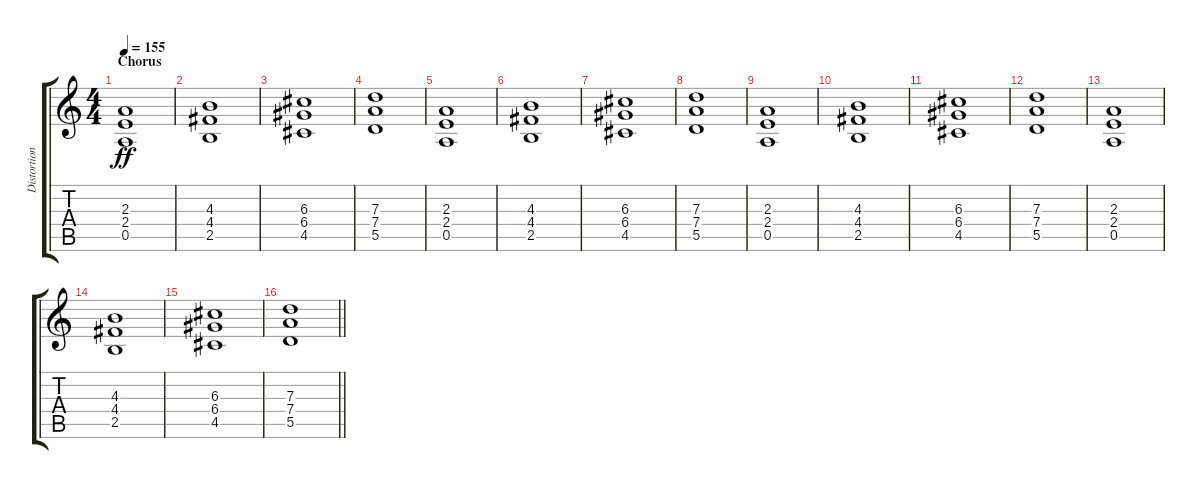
\track ("Distortion Guitar" "Distortion") {instrument distortionguitar}
\staff {score tabs}
\tuning (E4 B3 G3 D3 A2 E2) {hide}
\ts (4 4)
\section ("" "Chorus")
\tempo 155
\clef g2
\ks c
(2.3 2.4 0.5).1{dy ff} |
(4.3 4.4 2.5).1 |
(6.3 6.4 4.5).1 |
(7.3 7.4 5.5).1 |
(2.3 2.4 0.5).1 |
(4.3 4.4 2.5).1 |
(6.3 6.4 4.5).1 |
(7.3 7.4 5.5).1 |
(2.3 2.4 0.5).1 |
(4.3 4.4 2.5).1 |
(6.3 6.4 4.5).1 |
(7.3 7.4 5.5).1 |
(2.3 2.4 0.5).1 |
(4.3 4.4 2.5).1 |
(6.3 6.4 4.5).1 |
\barLineRight lightlight
(7.3 7.4 5.5).1
